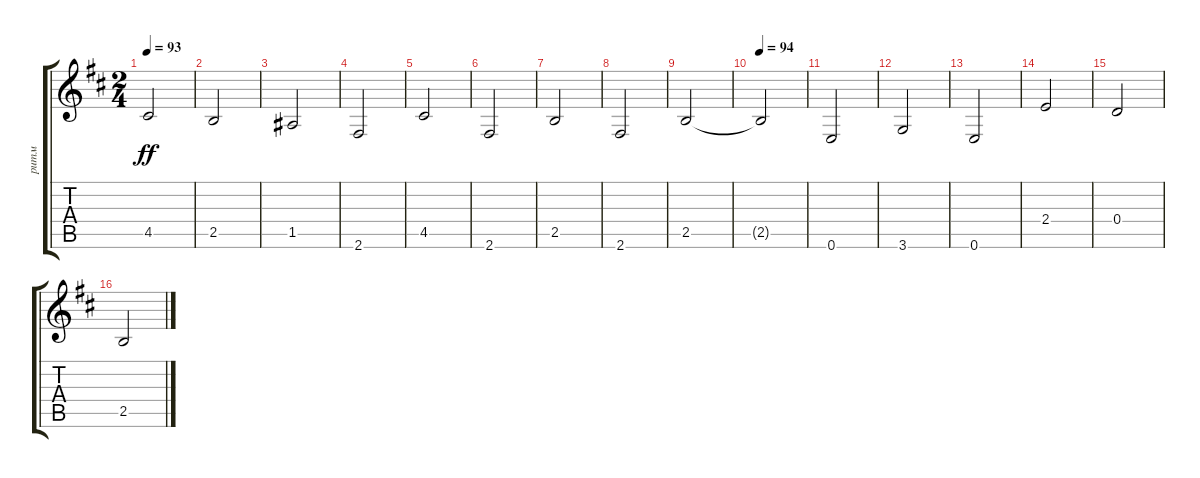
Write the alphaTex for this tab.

\track ("ритм" "ритм") {instrument acousticguitarsteel}
\staff {score tabs}
\tuning (E4 B3 G3 D3 A2 E2) {hide}
\ts (2 4)
\tempo 93
\clef g2
\ks bminor
4.5.2{dy ff} |
2.5.2 |
1.5.2 |
2.6.2 |
4.5.2 |
2.6.2 |
2.5.2 |
2.6.2 |
2.5.2 |
\tempo 94
2.5{t}.2 |
0.6.2 |
3.6.2 |
0.6.2 |
2.4.2 |
0.4.2 |
2.5.2
